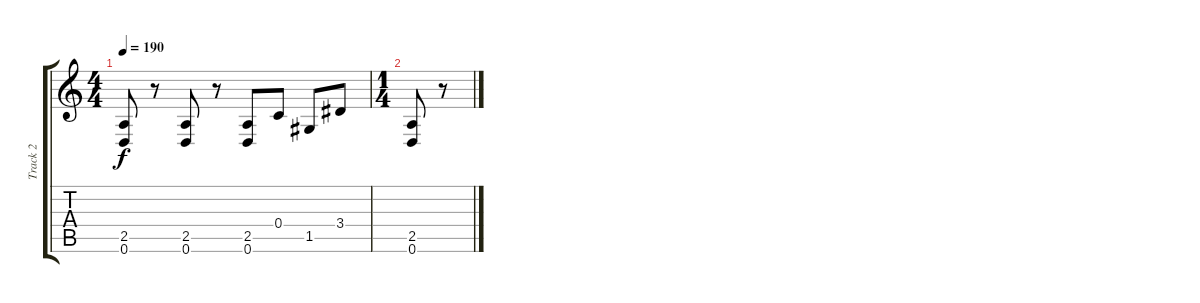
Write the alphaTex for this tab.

\track ("Track 2" "Track 2") {instrument distortionguitar}
\staff {score tabs}
\tuning (D4 A3 F3 C3 G2 D2) {hide}
\ts (4 4)
\tempo 190
\clef g2
\ks c
(2.5 0.6).8{dy f} r.8 (2.5 0.6).8 r.8 (2.5 0.6).8 0.4.8 1.5.8 3.4.8 |
\ts (1 4)
(2.5 0.6).8 r.8
